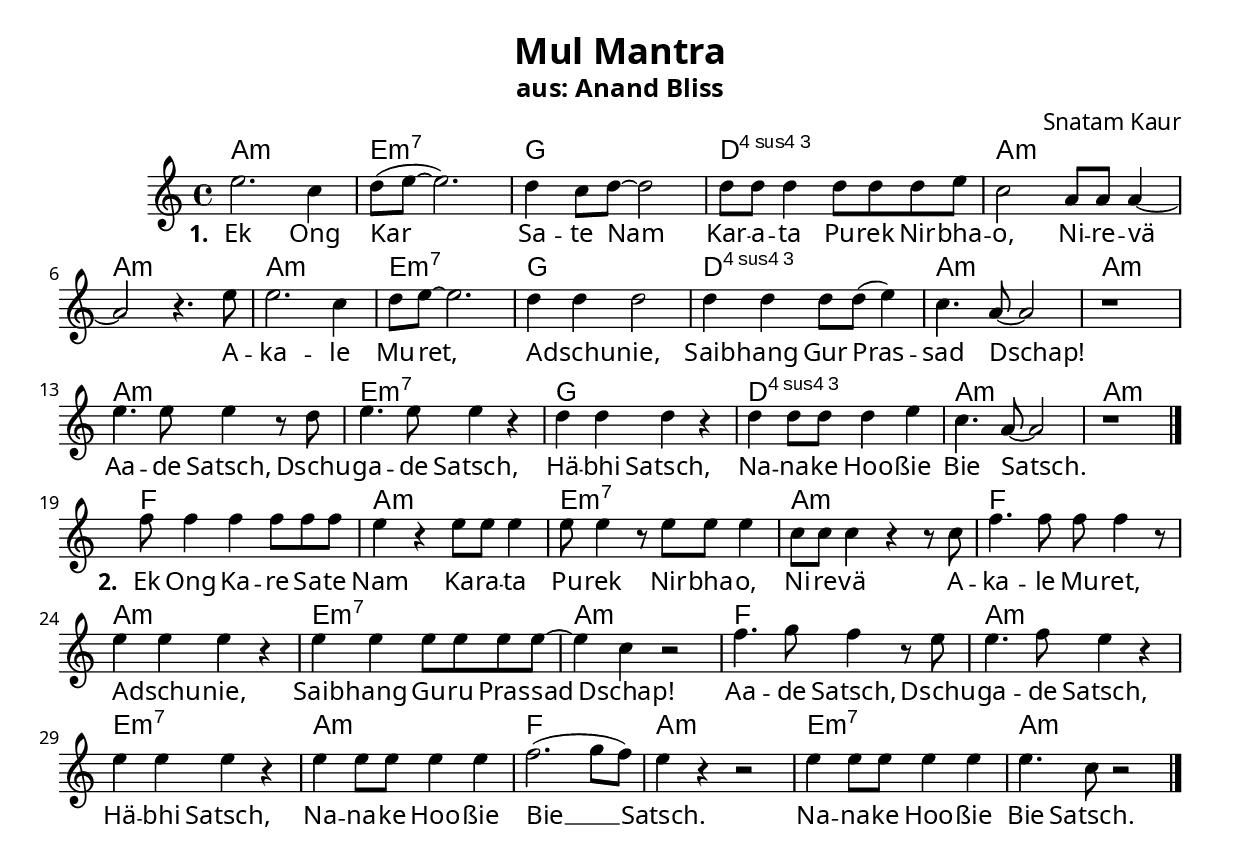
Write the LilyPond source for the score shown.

#(set-global-staff-size 16)
\include "deutsch.ly"

\version "2.18.0"

\include "../paper.ily"

melodieI =  \relative c'' {
 % Ek  ong  kar
  e2. c4 | d8 ( e8 ~ e2.) | 
 % sat e nam      kar a ta pu rek
  d4 c8 d8 ~ d2 | d8 d8 d4  d8 d8 
 %  nir bha o nir e vä           a
   d8 e8 | c2 a8  a8 a4 ~ a2 r4. e'8|

 % kal e        mu ret 
  e2.  c4 |  d8 e8 ~ e2. |
  
 %A dschu nie, Saib  hang  gur pras sad dschap
  d4  d d2 |    d4    d    d8  d( e4) |  c4. a8 ~ a2 | r1 |

  %% Aad -- e Satsch, Dschu -- gad -- e Satsch, 
  e'4. e8 e4 r8       d | e4. e8 e4 r4 |
  
  %% Hä -- bhi Satsch,
  d4 d d r4 |
  %% Na -- nak -- e Hoo -- ßie Bie Satsch.
      d4    d8    d8 d4   e4 | c4. a8 ~a2 | r1 | 
  \bar "|."
   
}

melodieII =  \relative c'' {
  %% Ek  ong  kar  sat e 
  f8 f4  f4 f8 f8 f8  |
  %% nam  kar a ta 
   e4 r4 e8 e e4  | 
  %%  pu rek nir bha o nir e vä      a
  e8 e4 r8  e8 e8 e4 | c8 c8 c4 r4 r8 c8 | 
  %% kal e        mu ret 
  f4. f8 f8 f4 r8 | 
  %% A dschu nie, Saib  hang  guru pras sad dschap
  e4 e e r4 | e4 e4 e8 e8 e8 e8 ~| e4 c4 r2 

  %% Aad -- e Satsch, Dschu -- gad -- e Satsch, 
  f4. g8 f4 r8  e8 | e4. f8 e4 r4 | 
  
  %% Hä -- bhi Satsch,
  e4 e4 e4 r4 |
  %% Na -- nak -- e Hoo -- ßie Bie Satsch.
  e4 e8 e8 e4 e 4 | f2.( g8 f) | e4 r4 r2 |
  %% Na -- nak -- e Hoo -- ßie Bie Satsch.
  e4 e8 e8 e4 e 4 | e4. c8 r2 
  \bar "|."
   
}

textI = \lyricmode {
  \set stanza = #"1. "
  Ek Ong Kar
  Sa -- te Nam
  Kar -- a -- ta Pu -- rek
  Nir  -- bha -- o, Ni -- re -- vä
  A -- ka -- le Mu -- ret, A -- dschu -- nie, Saib -- hang
  Gur Pras -- sad 
  Dschap!
  Aa -- de Satsch,
  Dschu -- ga -- de Satsch, 
  Hä -- bhi Satsch,
  Na -- na -- ke Hoo -- ßie Bie Satsch.
}

textII = \lyricmode {
   \set stanza = #"2. "
  Ek Ong Ka -- re
  Sa -- te Nam
  Ka -- ra -- ta Pu -- rek
  Nir  -- bha -- o, Ni -- re -- vä
  A -- ka -- le Mu -- ret, A -- dschu -- nie, Saib -- hang
  Gu -- ru Pras -- sad 
  Dschap!
  Aa -- de Satsch,
  Dschu -- ga  -- de Satsch, 
  Hä -- bhi Satsch,
  Na -- na -- ke Hoo -- ßie Bie __ Satsch.
  Na -- na -- ke Hoo -- ßie Bie Satsch.
   
}

textIII = \lyricmode {
   \set stanza = #"3. "
   Schöpfer und Schöpfung sind eins.
   Das ist unsere wahre Identität. 
   Derjenige, der alles tut, 
   jenseits von Angst, jenseits von Rache,
   Abbild der Unendlichkeit,
   Ungeboren, Selbst-Erleuchtet, Vollständig in sich selbst.
   Das ist das Geschenk des Gurus.
   Meditiere!
   Ursprüngliche Wahrheit,
   Wahr durch alle Zeit,
   Wahr in diesem Moment.
   Oh Nanak, für immer wahr.
}



chordSymbolsI = \chordmode {
  \semiGermanChords
  a1:m | e:m7 | g | d:4 | a:m | a:m | 
  a1:m | e:m7 | g | d:4 | a:m | a:m | 
  a1:m | e:m7 | g | d:4 | a:m | a:m | 

}

chordSymbolsII = \chordmode {
  \semiGermanChords
  f1 | a:m | e:m7 | a:m 
  f1 | a:m | e:m7 | a:m 
  f1 | a:m | e:m7 | a:m 
  f1 | a:m | e:m7 | a:m 

}
\score { 
       <<
	 \context ChordNames {
	   \set Score.markFormatter = #format-mark-box-letters
	   \chordSymbolsI
	   \chordSymbolsII
	 }
	 \new Staff {
	    \time 4/4
	    \key a \minor
	    \new Voice = "mel" {
	      \melodieI  \bar "|." \break 
	      \melodieII \bar "|."}
	   }
	   \new Lyrics \lyricsto "mel" {
	     \textI
	     \textII
	   }
%%%	 \new Lyrics \lyricsto "mel" {
%%%	     \textII
%%%	   }
%%%	 \new Lyrics \lyricsto "mel" {
%%%	     \textIII
%%%	   }
       >>
	\layout {
	  \context {\Staff \RemoveEmptyStaves }
	}
       \header {
	 title = "Mul Mantra"
	 composer = "Snatam Kaur"
	 subtitle = "aus: Anand Bliss"
       }
}
